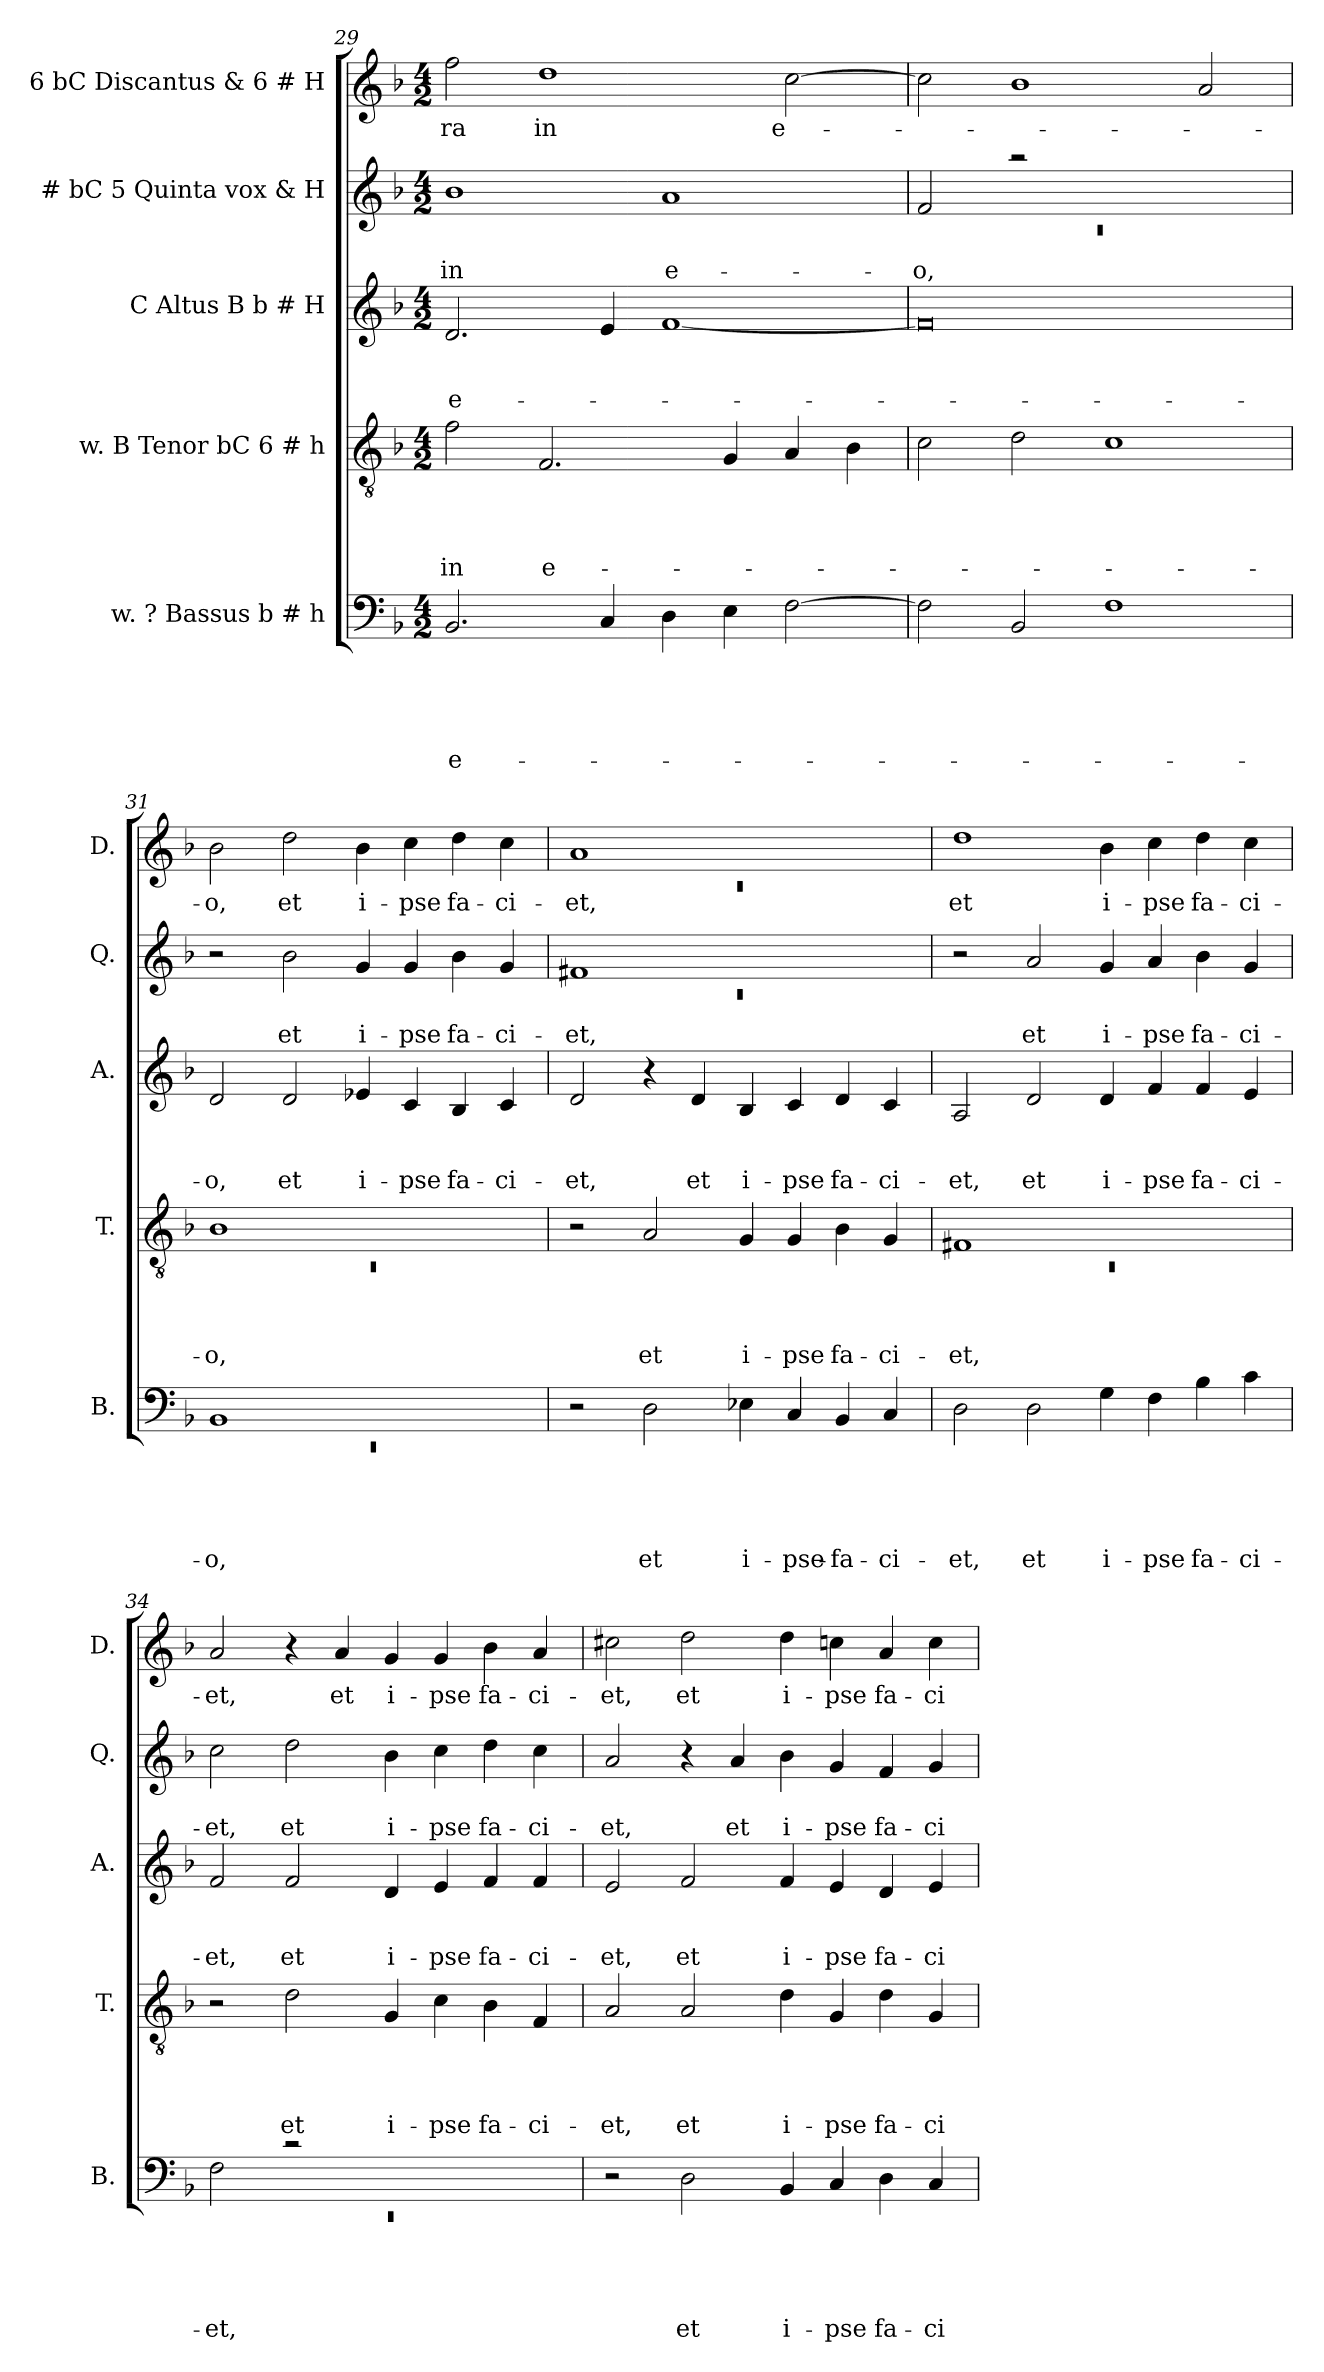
**kern	**text	**text	**text	**text	**text	**kern	**text	**text	**text	**text	**kern	**text	**text	**text	**kern	**text	**text	**kern	**text
*part5	*part5	*part5	*part5	*part5	*part5	*part4	*part4	*part4	*part4	*part4	*part3	*part3	*part3	*part3	*part2	*part2	*part2	*part1	*part1
*staff5	*staff5	*staff5	*staff5	*staff5	*staff5	*staff4	*staff4	*staff4	*staff4	*staff4	*staff3	*staff3	*staff3	*staff3	*staff2	*staff2	*staff2	*staff1	*staff1
*I"w. ? Bassus b # h	*	*	*	*	*	*I"w. B Tenor bC 6 # h	*	*	*	*	*I"C Altus B b # H	*	*	*	*I"# bC 5 Quinta vox & H	*	*	*I"6 bC Discantus & 6 # H	*
*I'B.	*	*	*	*	*	*I'T.	*	*	*	*	*I'A.	*	*	*	*I'Q.	*	*	*I'D.	*
*clefF4	*	*	*	*	*	*clefGv2	*	*	*	*	*clefG2	*	*	*	*clefG2	*	*	*clefG2	*
*k[b-]	*	*	*	*	*	*k[b-]	*	*	*	*	*k[b-]	*	*	*	*k[b-]	*	*	*k[b-]	*
*F:	*	*	*	*	*	*F:	*	*	*	*	*F:	*	*	*	*F:	*	*	*F:	*
*M4/2	*	*	*	*	*	*M4/2	*	*	*	*	*M4/2	*	*	*	*M4/2	*	*	*M4/2	*
=29	=29	=29	=29	=29	=29	=29	=29	=29	=29	=29	=29	=29	=29	=29	=29	=29	=29	=29	=29
!	!	!	!	!	!LO:LY:b	!	!	!	!	!LO:LY:b	!	!	!	!LO:LY:b	!	!	!LO:LY:b	!	!LO:LY:b
2.BB-/	.	.	.	.	e-	2f\	.	.	.	in	2.d/	.	.	e-	1b-	.	in	2ff\	-ra
!	!	!	!	!	!	!	!	!	!	!LO:LY:b	!	!	!	!	!	!	!	!	!LO:LY:b
.	.	.	.	.	.	2.F/	.	.	.	e-	.	.	.	.	.	.	.	1dd	in
4C/	.	.	.	.	.	.	.	.	.	.	4e/	.	.	.	.	.	.	.	.
!	!	!	!	!	!	!	!	!	!	!	!	!	!	!	!	!	!LO:LY:b:rj	!	!
4D\	.	.	.	.	.	.	.	.	.	.	[<1f	.	.	.	1a	.	e-	.	.
4E\	.	.	.	.	.	4G/	.	.	.	.	.	.	.	.	.	.	.	.	.
!	!	!	!	!	!	!	!	!	!	!	!	!	!	!	!	!	!	!	!LO:LY:b
[>2F\	.	.	.	.	.	4A/	.	.	.	.	.	.	.	.	.	.	.	[>2cc\	e-
.	.	.	.	.	.	4B-\	.	.	.	.	.	.	.	.	.	.	.	.	.
=30	=30	=30	=30	=30	=30	=30	=30	=30	=30	=30	=30	=30	=30	=30	=30	=30	=30	=30	=30
*	*	*	*	*	*	*	*	*	*	*	*	*	*	*	*^	*	*	*	*
!	!	!	!	!	!	!	!	!	!	!	!	!	!	!	!	!LO:N:vis=1	!	!LO:LY:b	!	!
2F\]	.	.	.	.	.	2c\	.	.	.	.	0f]	.	.	.	2f/	0rc	.	-o,	2cc\]	.
2BB-/	.	.	.	.	.	2d\	.	.	.	.	.	.	.	.	2raa	.	.	.	1b-	.
1F	.	.	.	.	.	1c	.	.	.	.	.	.	.	.	1ryy	.	.	.	.	.
.	.	.	.	.	.	.	.	.	.	.	.	.	.	.	.	.	.	.	2a/	.
*	*	*	*	*	*	*	*	*	*	*	*	*	*	*	*v	*v	*	*	*	*
=31	=31	=31	=31	=31	=31	=31	=31	=31	=31	=31	=31	=31	=31	=31	=31	=31	=31	=31	=31
*^	*	*	*	*	*	*^	*	*	*	*	*	*	*	*	*	*	*	*	*
!	!LO:N:vis=1	!	!	!	!	!LO:LY:b	!	!LO:N:vis=1	!	!	!	!LO:LY:b	!	!	!	!LO:LY:b	!	!	!	!	!LO:LY:b
1BB-	0rEE	.	.	.	.	-o,	1B-	0rC	.	.	.	-o,	2d/	.	.	-o,	2r	.	.	2b-\	-o,
!	!	!	!	!	!	!	!	!	!	!	!	!	!	!	!	!LO:LY:b	!	!	!LO:LY:b	!	!LO:LY:b
.	.	.	.	.	.	.	.	.	.	.	.	.	2d/	.	.	et	2b-\	.	et	2dd\	et
!	!	!	!	!	!	!	!	!	!	!	!	!	!	!	!	!LO:LY:b	!	!	!LO:LY:b	!	!LO:LY:b
1ryy	.	.	.	.	.	.	1ryy	.	.	.	.	.	4e-X/	.	.	i-	4g/	.	i-	4b-\	i-
!	!	!	!	!	!	!	!	!	!	!	!	!	!	!	!	!LO:LY:b	!	!	!LO:LY:b	!	!LO:LY:b
.	.	.	.	.	.	.	.	.	.	.	.	.	4c/	.	.	-pse	4g/	.	-pse	4cc\	-pse
!	!	!	!	!	!	!	!	!	!	!	!	!	!	!	!	!LO:LY:b	!	!	!LO:LY:b	!	!LO:LY:b
.	.	.	.	.	.	.	.	.	.	.	.	.	4B-/	.	.	fa-	4b-\	.	fa-	4dd\	fa-
!	!	!	!	!	!	!	!	!	!	!	!	!	!	!	!	!LO:LY:b	!	!	!LO:LY:b	!	!LO:LY:b
.	.	.	.	.	.	.	.	.	.	.	.	.	4c/	.	.	-ci-	4g/	.	-ci-	4cc\	-ci-
*v	*v	*	*	*	*	*	*	*	*	*	*	*	*	*	*	*	*	*	*	*	*
*	*	*	*	*	*	*v	*v	*	*	*	*	*	*	*	*	*	*	*	*	*
=32	=32	=32	=32	=32	=32	=32	=32	=32	=32	=32	=32	=32	=32	=32	=32	=32	=32	=32	=32
*	*	*	*	*	*	*	*	*	*	*	*	*	*	*	*^	*	*	*^	*
!	!	!	!	!	!	!	!	!	!	!	!	!	!	!LO:LY:b	!	!LO:N:vis=1	!	!LO:LY:b	!	!LO:N:vis=1	!LO:LY:b
2r	.	.	.	.	.	2r	.	.	.	.	2d/	.	.	-et,	1f#X	0rc	.	-et,	1a	0rc	-et,
!	!	!	!	!	!LO:LY:b	!	!	!	!	!LO:LY:b	!	!	!	!	!	!	!	!	!	!	!
2D\	.	.	.	.	et	2A/	.	.	.	et	4r	.	.	.	.	.	.	.	.	.	.
!	!	!	!	!	!	!	!	!	!	!	!	!	!	!LO:LY:b	!	!	!	!	!	!	!
.	.	.	.	.	.	.	.	.	.	.	4d/	.	.	et	.	.	.	.	.	.	.
!	!	!	!	!	!LO:LY:b	!	!	!	!	!LO:LY:b	!	!	!	!LO:LY:b	!	!	!	!	!	!	!
4E-X\	.	.	.	.	i-	4G/	.	.	.	i-	4B-/	.	.	i-	1ryy	.	.	.	1ryy	.	.
!	!	!	!	!	!LO:LY:b	!	!	!	!	!LO:LY:b	!	!	!	!LO:LY:b	!	!	!	!	!	!	!
4C/	.	.	.	.	-pse-	4G/	.	.	.	-pse	4c/	.	.	-pse	.	.	.	.	.	.	.
!	!	!	!	!	!LO:LY:b	!	!	!	!	!LO:LY:b	!	!	!	!LO:LY:b	!	!	!	!	!	!	!
4BB-/	.	.	.	.	-fa-	4B-\	.	.	.	fa-	4d/	.	.	fa-	.	.	.	.	.	.	.
!	!	!	!	!	!LO:LY:b	!	!	!	!	!LO:LY:b	!	!	!	!LO:LY:b	!	!	!	!	!	!	!
4C/	.	.	.	.	-ci-	4G/	.	.	.	-ci-	4c/	.	.	-ci-	.	.	.	.	.	.	.
*	*	*	*	*	*	*	*	*	*	*	*	*	*	*	*v	*v	*	*	*	*	*
*	*	*	*	*	*	*	*	*	*	*	*	*	*	*	*	*	*	*v	*v	*
!!LO:PB:g=z
=33	=33	=33	=33	=33	=33	=33	=33	=33	=33	=33	=33	=33	=33	=33	=33	=33	=33	=33	=33
*	*	*	*	*	*	*^	*	*	*	*	*	*	*	*	*	*	*	*	*
!	!	!	!	!	!LO:LY:b	!	!LO:N:vis=1	!	!	!	!LO:LY:b	!	!	!	!LO:LY:b	!	!	!	!	!LO:LY:b
2D\	.	.	.	.	-et,	1F#X	0rC	.	.	.	-et,	2A/	.	.	-et,	2r	.	.	1dd	et
!	!	!	!	!	!LO:LY:b	!	!	!	!	!	!	!	!	!	!LO:LY:b	!	!	!LO:LY:b	!	!
2D\	.	.	.	.	et	.	.	.	.	.	.	2d/	.	.	et	2a/	.	et	.	.
!	!	!	!	!	!LO:LY:b	!	!	!	!	!	!	!	!	!	!LO:LY:b	!	!	!LO:LY:b	!	!LO:LY:b
4G\	.	.	.	.	i-	1ryy	.	.	.	.	.	4d/	.	.	i-	4g/	.	i-	4b-\	i-
!	!	!	!	!	!LO:LY:b	!	!	!	!	!	!	!	!	!	!LO:LY:b	!	!	!LO:LY:b	!	!LO:LY:b
4F\	.	.	.	.	-pse	.	.	.	.	.	.	4f/	.	.	-pse	4a/	.	-pse	4cc\	-pse
!	!	!	!	!	!LO:LY:b	!	!	!	!	!	!	!	!	!	!LO:LY:b	!	!	!LO:LY:b	!	!LO:LY:b
4B-\	.	.	.	.	fa-	.	.	.	.	.	.	4f/	.	.	fa-	4b-\	.	fa-	4dd\	fa-
!	!	!	!	!	!LO:LY:b	!	!	!	!	!	!	!	!	!	!LO:LY:b	!	!	!LO:LY:b	!	!LO:LY:b
4c\	.	.	.	.	-ci-	.	.	.	.	.	.	4e/	.	.	-ci-	4g/	.	-ci-	4cc\	-ci-
*	*	*	*	*	*	*v	*v	*	*	*	*	*	*	*	*	*	*	*	*	*
=34	=34	=34	=34	=34	=34	=34	=34	=34	=34	=34	=34	=34	=34	=34	=34	=34	=34	=34	=34
*^	*	*	*	*	*	*	*	*	*	*	*	*	*	*	*	*	*	*	*
!	!LO:N:vis=1	!	!	!	!	!LO:LY:b	!	!	!	!	!	!	!	!	!LO:LY:b	!	!	!LO:LY:b	!	!LO:LY:b
2F\	0rEE	.	.	.	.	-et,	2r	.	.	.	.	2f/	.	.	-et,	2cc\	.	-et,	2a/	-et,
!	!	!	!	!	!	!	!	!	!	!	!LO:LY:b	!	!	!	!LO:LY:b	!	!	!LO:LY:b	!	!
2rc	.	.	.	.	.	.	2d\	.	.	.	et	2f/	.	.	et	2dd\	.	et	4r	.
!	!	!	!	!	!	!	!	!	!	!	!	!	!	!	!	!	!	!	!	!LO:LY:b
.	.	.	.	.	.	.	.	.	.	.	.	.	.	.	.	.	.	.	4a/	et
!	!	!	!	!	!	!	!	!	!	!	!LO:LY:b	!	!	!	!LO:LY:b	!	!	!LO:LY:b	!	!LO:LY:b
1ryy	.	.	.	.	.	.	4G/	.	.	.	i-	4d/	.	.	i-	4b-\	.	i-	4g/	i-
!	!	!	!	!	!	!	!	!	!	!	!LO:LY:b	!	!	!	!LO:LY:b	!	!	!LO:LY:b	!	!LO:LY:b
.	.	.	.	.	.	.	4c\	.	.	.	-pse	4e/	.	.	-pse	4cc\	.	-pse	4g/	-pse
!	!	!	!	!	!	!	!	!	!	!	!LO:LY:b	!	!	!	!LO:LY:b	!	!	!LO:LY:b	!	!LO:LY:b
.	.	.	.	.	.	.	4B-\	.	.	.	fa-	4f/	.	.	fa-	4dd\	.	fa-	4b-\	fa-
!	!	!	!	!	!	!	!	!	!	!	!LO:LY:b	!	!	!	!LO:LY:b	!	!	!LO:LY:b	!	!LO:LY:b
.	.	.	.	.	.	.	4F/	.	.	.	-ci-	4f/	.	.	-ci-	4cc\	.	-ci-	4a/	-ci-
*v	*v	*	*	*	*	*	*	*	*	*	*	*	*	*	*	*	*	*	*	*
=35	=35	=35	=35	=35	=35	=35	=35	=35	=35	=35	=35	=35	=35	=35	=35	=35	=35	=35	=35
!	!	!	!	!	!	!	!	!	!	!LO:LY:b	!	!	!	!LO:LY:b	!	!	!LO:LY:b	!	!LO:LY:b
2r	.	.	.	.	.	2A/	.	.	.	-et,	2e/	.	.	-et,	2a/	.	-et,	2cc#X\	-et,
!	!	!	!	!	!LO:LY:b	!	!	!	!	!LO:LY:b	!	!	!	!LO:LY:b	!	!	!	!	!LO:LY:b
2D\	.	.	.	.	et	2A/	.	.	.	et	2f/	.	.	et	4r	.	.	2dd\	et
!	!	!	!	!	!	!	!	!	!	!	!	!	!	!	!	!	!LO:LY:b	!	!
.	.	.	.	.	.	.	.	.	.	.	.	.	.	.	4a/	.	et	.	.
!	!	!	!	!	!LO:LY:b	!	!	!	!	!LO:LY:b	!	!	!	!LO:LY:b	!	!	!LO:LY:b	!	!LO:LY:b
4BB-/	.	.	.	.	i-	4d\	.	.	.	i-	4f/	.	.	i-	4b-\	.	i-	4dd\	i-
!	!	!	!	!	!LO:LY:b	!	!	!	!	!LO:LY:b	!	!	!	!LO:LY:b	!	!	!LO:LY:b	!	!LO:LY:b
4C/	.	.	.	.	-pse	4G/	.	.	.	-pse	4e/	.	.	-pse	4g/	.	-pse	4cc\	-pse
!	!	!	!	!	!LO:LY:b	!	!	!	!	!LO:LY:b	!	!	!	!LO:LY:b	!	!	!LO:LY:b	!	!LO:LY:b
4D\	.	.	.	.	fa-	4d\	.	.	.	fa-	4d/	.	.	fa-	4f/	.	fa-	4a/	fa-
!	!	!	!	!	!LO:LY:b	!	!	!	!	!LO:LY:b	!	!	!	!LO:LY:b	!	!	!LO:LY:b	!	!LO:LY:b
4C/	.	.	.	.	-ci-	4G/	.	.	.	-ci-	4e/	.	.	-ci-	4g/	.	-ci-	4cc\	-ci-
=	=	=	=	=	=	=	=	=	=	=	=	=	=	=	=	=	=	=	=
*-	*-	*-	*-	*-	*-	*-	*-	*-	*-	*-	*-	*-	*-	*-	*-	*-	*-	*-	*-
